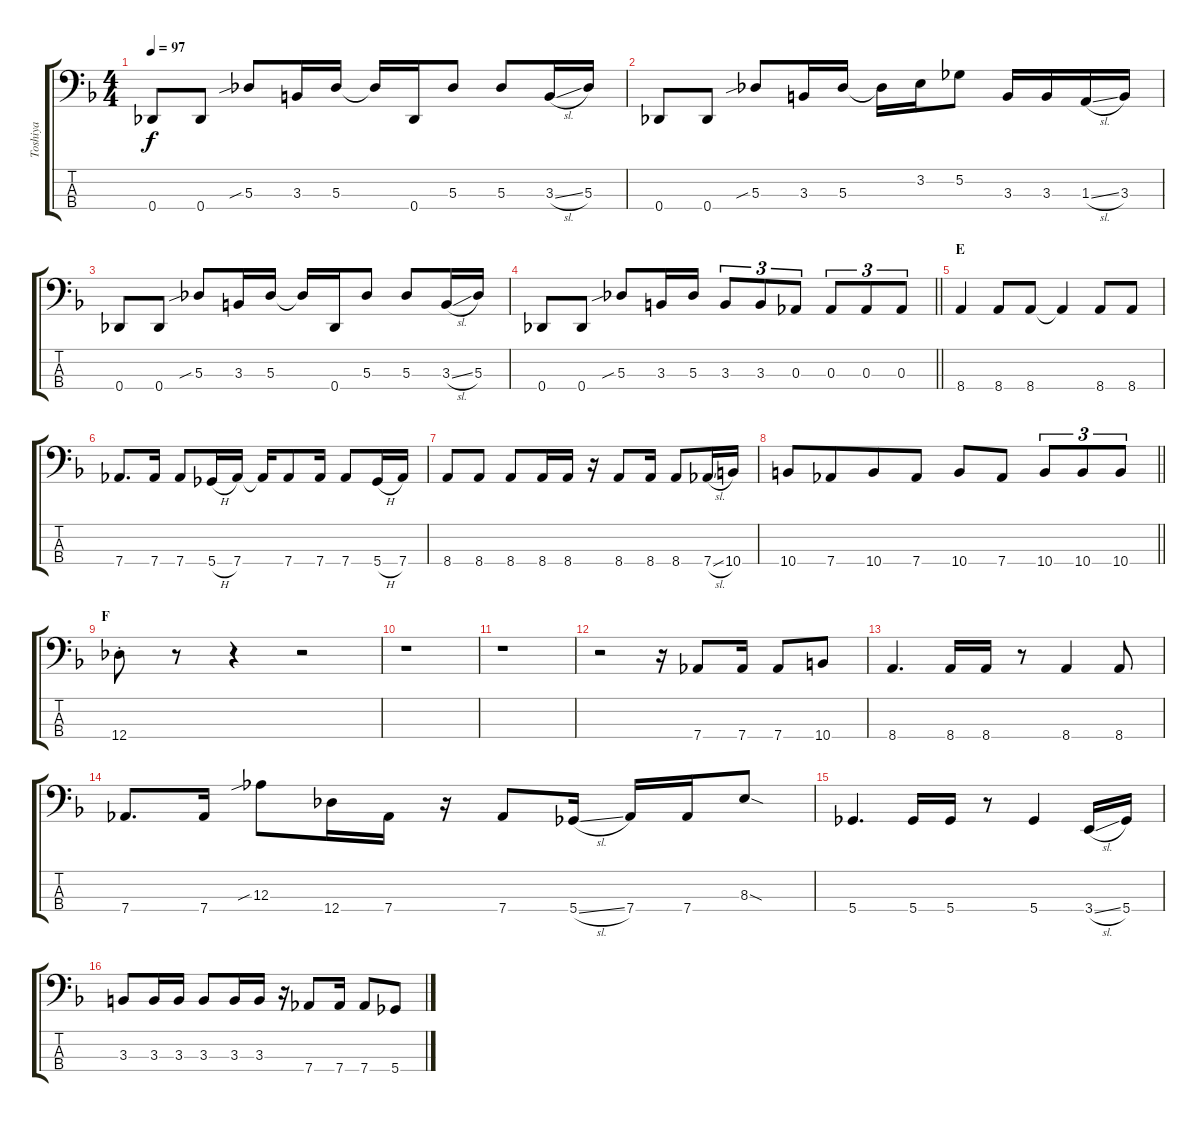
\track ("Toshiya" "Toshiya") {mute instrument electricbassfinger}
\staff {score tabs}
\tuning (Gb2 Db2 Ab1 Db1) {hide}
\ts (4 4)
\tempo 97
\clef f4
\ks dminor
0.4.8{dy f} 0.4.8 5.3{sib}.8 3.3.16 5.3.16 5.3{t}.16 0.4.16 5.3.8 5.3.8 3.3{sl}.16 5.3.16 |
0.4.8 0.4.8 5.3{sib}.8 3.3.16 5.3.16 5.3{t}.16 3.2.16 5.2.8 3.3.16 3.3.16 1.3{sl}.16 3.3.16 |
0.4.8 0.4.8 5.3{sib}.8 3.3.16 5.3.16 5.3{t}.16 0.4.16 5.3.8 5.3.8 3.3{sl}.16 5.3.16 |
\barLineRight lightlight
0.4.8 0.4.8 5.3{sib}.8 3.3.16 5.3.16 3.3.8{tu (3 2)} 3.3.8{tu (3 2)} 0.3.8{tu (3 2)} 0.3.8{tu (3 2)} 0.3.8{tu (3 2)} 0.3.8{tu (3 2)} |
\section ("" "E")
8.4.4 8.4.8 8.4.8 8.4{t}.4 8.4.8 8.4.8 |
7.4.8{d} 7.4.16 7.4.8 5.4{h}.16 7.4.16 7.4{t}.16 7.4.8 7.4.16 7.4.8 5.4{h}.16 7.4.16 |
8.4.8 8.4.8 8.4.8 8.4.16 8.4.16 r.16 8.4.8 8.4.16 8.4.8 7.4{sl}.16 10.4.16 |
\barLineRight lightlight
10.4.8 7.4.8{beam merge} 10.4.8 7.4.8 10.4.8 7.4.8 10.4.8{tu (3 2)} 10.4.8{tu (3 2)} 10.4.8{tu (3 2)} |
\section ("" "F")
12.4{st}.8 r.8 r.4 r.2 |
r.1 |
r.1 |
r.2 r.16 7.4.8 7.4.16 7.4.8 10.4.8 |
8.4.4{d} 8.4.16 8.4.16 r.8 8.4.4 8.4.8 |
7.4.8{d} 7.4.16 12.3{sib}.8 12.4.16 7.4.16 r.16 7.4.8 5.4{sl}.16 7.4.16 7.4.16 8.3{sod}.8 |
5.4.4{d} 5.4.16 5.4.16 r.8 5.4.4 3.4{sl}.16 5.4.16 |
3.3.8 3.3.16 3.3.16 3.3.8 3.3.16 3.3.16 r.16 7.4.8 7.4.16 7.4.8 5.4.8
